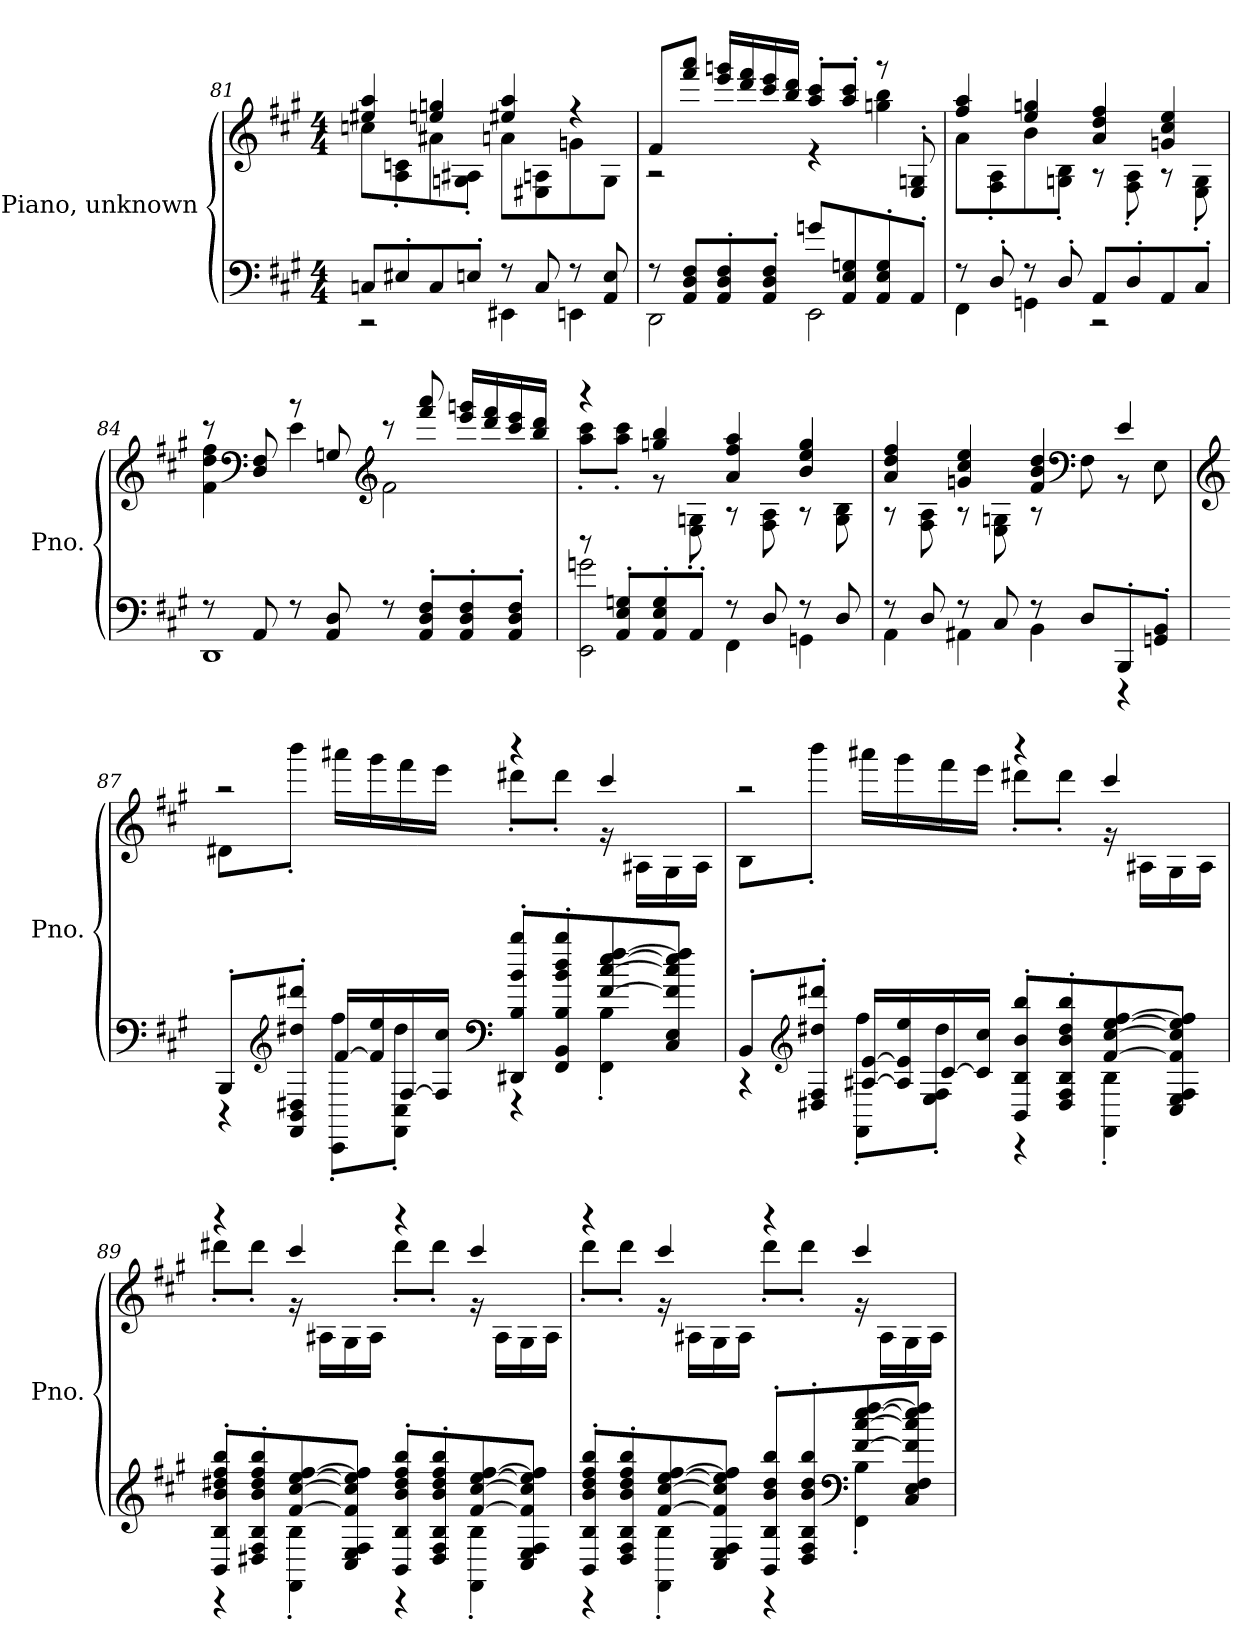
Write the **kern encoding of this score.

**kern	**kern
*part1	*part1
*staff2	*staff1
*I"Piano, unknown	*
*I'Pno.	*
*clefF4	*clefG2
*k[f#c#g#]	*k[f#c#g#]
*M4/4	*M4/4
=81	=81
*^	*^
8Cn/L	2r	4ee#X/ 4aa/	8ccn\L
8E#X'/	.	.	8A\' 8cn\'
8C/	.	4een/ 4ggn/	8a#X\
8En'/J	.	.	8Gn\' 8A#X\'J
8r	4EE#X\	4ee#X/ 4aa/	8an\L
8C/	.	.	8E#X\ 8An\
8r	4EEn\	4r	8gn\
8AA/ 8E/	.	.	8G\J
!!LO:LB:g=z	!!
=82	=82	=82	=82
8r	2DD\	8f#/L	2r
8AA/ 8D/ 8F#/L	.	8fff#/ 8aaa/J	.
8AA/' 8D/' 8F#/'	.	16eee/ 16gggn/LL	.
.	.	16ddd/ 16fff#/	.
8AA/' 8D/' 8F#/'J	.	16ccc#/ 16eee/	.
.	.	16bb/ 16ddd/JJ	.
8gn/L	2EE\	8aa/' 8ccc#/'L	4r
8AA/ 8E/ 8Gn/	.	8aa/' 8ccc#/'J	.
8AA/' 8E/' 8G/'	.	8r	4ggn\ 4bb\
8AA'/J	.	8E/' 8Gn/'	.
=83	=83	=83	=83
8r	4FF#\	4ff#/ 4aa/	8a\L
8D'/	.	.	8F#\' 8A\'
8r	4GGn\	4ee/ 4ggn/	8b\
8D'/	.	.	8Gn\' 8B\'J
8AA/L	2r	4a/ 4dd/ 4ff#/	8r
8D'/	.	.	8F#\' 8A\'
8AA/	.	4gn/ 4cc#/ 4ee/	8r
8C#'/J	.	.	8E\' 8G\'
!!LO:PB:g=z	!!
=84	=84	=84	=84
8r	1DD	8r	4f#\ 4dd\ 4ff#\
*	*	*clefF4	*
8AA/	.	8D/ 8F#/	.
8r	.	8r	4e\
8AA/ 8D/	.	8Gn/	.
*	*	*clefG2	*
8r	.	8r	2f#\
8AA/' 8D/' 8F#/'L	.	8fff#/ 8aaa/	.
8AA/' 8D/' 8F#/'	.	16eee/ 16gggn/LL	.
.	.	16ddd/ 16fff#/	.
8AA/' 8D/' 8F#/'J	.	16ccc#/ 16eee/	.
.	.	16bb/ 16ddd/JJ	.
=85	=85	=85	=85
8r	2EE\ 2gn\	4r	8aa\' 8ccc#\'L
8AA/' 8E/' 8Gn/'L	.	.	8aa\' 8ccc#\'J
8AA/' 8E/' 8G/'	.	4ggn/ 4bb/	8r
8AA'/J	.	.	8E\' 8Gn\'
8r	4FF#\	4a/ 4ff#/ 4aa/	8r
8D/	.	.	8F#\ 8A\
8r	4GGn\	4b/ 4ee/ 4gg/	8r
8D/	.	.	8G\ 8B\
=86	=86	=86	=86
8r	4AA\	4a/ 4dd/ 4ff#/	8r
8D/	.	.	8F#\ 8A\
8r	4AA#X\	4gn/ 4cc#/ 4ee/	8r
8C#/	.	.	8E\ 8Gn\
8r	4BB\	4f#/ 4b/ 4dd/	8r
*	*	*clefF4	*
8D/L	.	.	8F#\
8BBB'/	4r	4e/	8r
8GGn/' 8BB/'J	.	.	8E\
!!LO:LB:g=z	!!
=87	=87	=87	=87
*	*	*clefG2	*
8BBB'/L	4r	2r	8d#X\L
*clefG2	*	*	*
8FF#/' 8BB/' 8D#X/' 8dd#X/' 8ddd#X/'J	.	.	8bbb'\J
[16f#/LL	8CC#\' 8ff#\'L	.	16aaa#X\LL
16f#/] 16ee/	.	.	16ggg#\
[16F#/	8FF#\' 8C#\' 8dd#\'J	.	16fff#\
16F#/] 16cc#/JJ	.	.	16eee\JJ
*clefF4	*	*	*
8DD#X/' 8B/' 8b/' 8bb/'L	4r	4r	8ddd#X'\L
8FF#/' 8BB/' 8B/' 8b/' 8dd#/' 8bb/'	.	.	8ddd#'\J
[8f#/ [8cc#/ [8ee/ [8ff#/	4FF#\' 4B\'	4ccc#/	16r
.	.	.	16A#X\LL
8C#/ 8E/ 8f#/] 8cc#/] 8ee/] 8ff#/]J	.	.	16G#\
.	.	.	16A#\JJ
!!LO:LB:g=z	!!
=88	=88	=88	=88
8BB'/L	4r	2r	8B\L
*clefG2	*	*	*
8D#X/' 8F#/' 8dd#X/' 8ddd#X/'J	.	.	8bbb'\J
[16A#X/ [16e/LL	8FF#\' 8ff#\'L	.	16aaa#X\LL
16A#/] 16e/] 16ee/	.	.	16ggg#\
[16c#/	8E\' 8F#\' 8dd#\'J	.	16fff#\
16c#/] 16cc#/JJ	.	.	16eee\JJ
8BB/' 8B/' 8b/' 8bb/'L	4r	4r	8ddd#X'\L
8D#/' 8F#/' 8B/' 8b/' 8dd#/' 8bb/'	.	.	8ddd#'\J
[8f#/ [8cc#/ [8ee/ [8ff#/	4FF#\' 4B\'	4ccc#/	16r
.	.	.	16A#X\LL
8C#/ 8E/ 8F#/ 8f#/] 8cc#/] 8ee/] 8ff#/]J	.	.	16G#\
.	.	.	16A#\JJ
=89	=89	=89	=89
8BB/' 8B/' 8b/' 8dd#X/' 8ff#/' 8bb/'L	4r	4r	8ddd#X'\L
8D#X/' 8F#/' 8B/' 8b/' 8dd#/' 8ff#/' 8bb/'	.	.	8ddd#'\J
[8f#/ [8cc#/ [8ee/ [8ff#/	4FF#\' 4B\'	4ccc#/	16r
.	.	.	16A#X\LL
8C#/ 8E/ 8F#/ 8f#/] 8cc#/] 8ee/] 8ff#/]J	.	.	16G#\
.	.	.	16A#\JJ
8BB/' 8B/' 8b/' 8dd#/' 8ff#/' 8bb/'L	4r	4r	8ddd#'\L
8D#/' 8F#/' 8B/' 8b/' 8dd#/' 8ff#/' 8bb/'	.	.	8ddd#'\J
[8f#/ [8cc#/ [8ee/ [8ff#/	4FF#\' 4B\'	4ccc#/	16r
.	.	.	16A#\LL
8C#/ 8E/ 8F#/ 8f#/] 8cc#/] 8ee/] 8ff#/]J	.	.	16G#\
.	.	.	16A#\JJ
!!LO:LB:g=z	!!
=90	=90	=90	=90
8BB/' 8B/' 8b/' 8dd/' 8ff#/' 8bb/'L	4r	4r	8ddd'\L
8D/' 8F#/' 8B/' 8b/' 8dd/' 8ff#/' 8bb/'	.	.	8ddd'\J
[8f#/ [8cc#/ [8ee/ [8ff#/	4FF#\' 4B\'	4ccc#/	16r
.	.	.	16A#X\LL
8C#/ 8E/ 8F#/ 8f#/] 8cc#/] 8ee/] 8ff#/]J	.	.	16G#\
.	.	.	16A#\JJ
8BB/' 8B/' 8b/' 8dd/' 8bb/'L	4r	4r	8ddd'\L
8D/' 8F#/' 8B/' 8b/' 8dd/' 8bb/'	.	.	8ddd'\J
*clefF4	*	*	*
[8f#/ [8cc#/ [8ee/ [8ff#/	4FF#\' 4B\'	4ccc#/	16r
.	.	.	16A#\LL
8C#/ 8E/ 8F#/ 8f#/] 8cc#/] 8ee/] 8ff#/]J	.	.	16G#\
.	.	.	16A#\JJ
*v	*v	*	*
*	*v	*v
=	=
*-	*-
